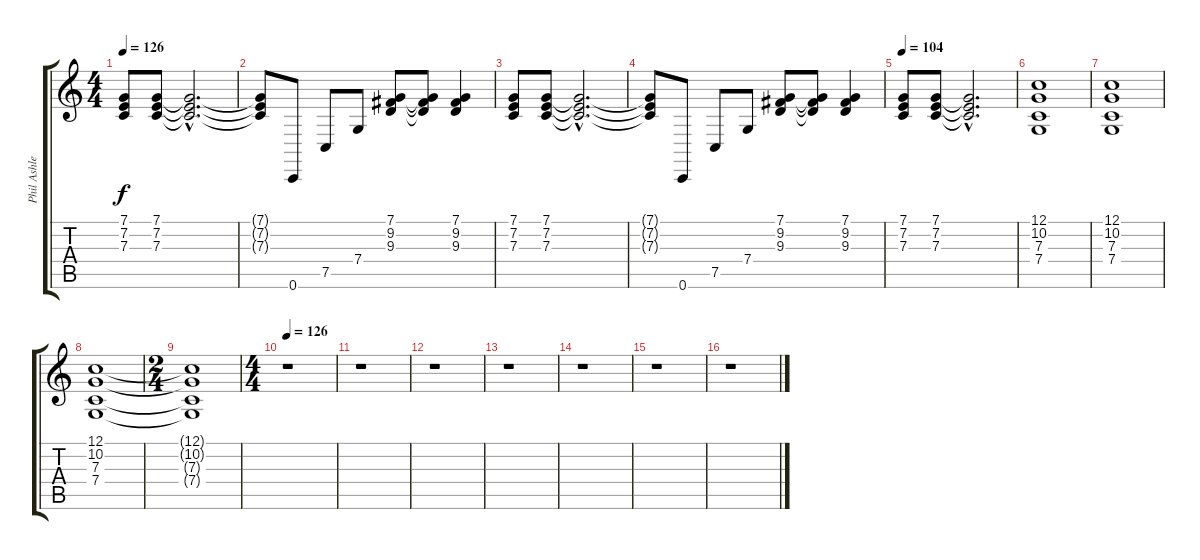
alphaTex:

\track ("Phil Ashley - keyboards" "Phil Ashle") {instrument electricgrandpiano}
\staff {score tabs}
\tuning (C4 A3 F3 C3 F2 C2) {hide}
\ts (4 4)
\tempo 126
\clef g2
\ks c
(7.1 7.2 7.3).8{dy f} (7.1 7.2 7.3).8 (7.1{hac t} 7.2{hac t} 7.3{hac t}).2{d} |
(7.1{t} 7.2{t} 7.3{t}).8 0.6.8 7.5.8 7.4.8 (7.1 9.2 9.3).8 (7.1{t} 9.2{t} 9.3{t}).8 (7.1 9.2 9.3).4 |
(7.1 7.2 7.3).8 (7.1 7.2 7.3).8 (7.1{hac t} 7.2{hac t} 7.3{hac t}).2{d} |
(7.1{t} 7.2{t} 7.3{t}).8 0.6.8 7.5.8 7.4.8 (7.1 9.2 9.3).8 (7.1{t} 9.2{t} 9.3{t}).8 (7.1 9.2 9.3).4 |
\tempo 104
(7.1 7.2 7.3).8 (7.1 7.2 7.3).8 (7.1{hac t} 7.2{hac t} 7.3{hac t}).2{d} |
(12.1 10.2 7.3 7.4).1 |
(12.1 10.2 7.3 7.4).1 |
(12.1 10.2 7.3 7.4).1 |
\ts (2 4)
(12.1{t} 10.2{t} 7.3{t} 7.4{t}).1 |
\ts (4 4)
\tempo 126
r.1 |
r.1 |
r.1 |
r.1 |
r.1 |
r.1 |
r.1
